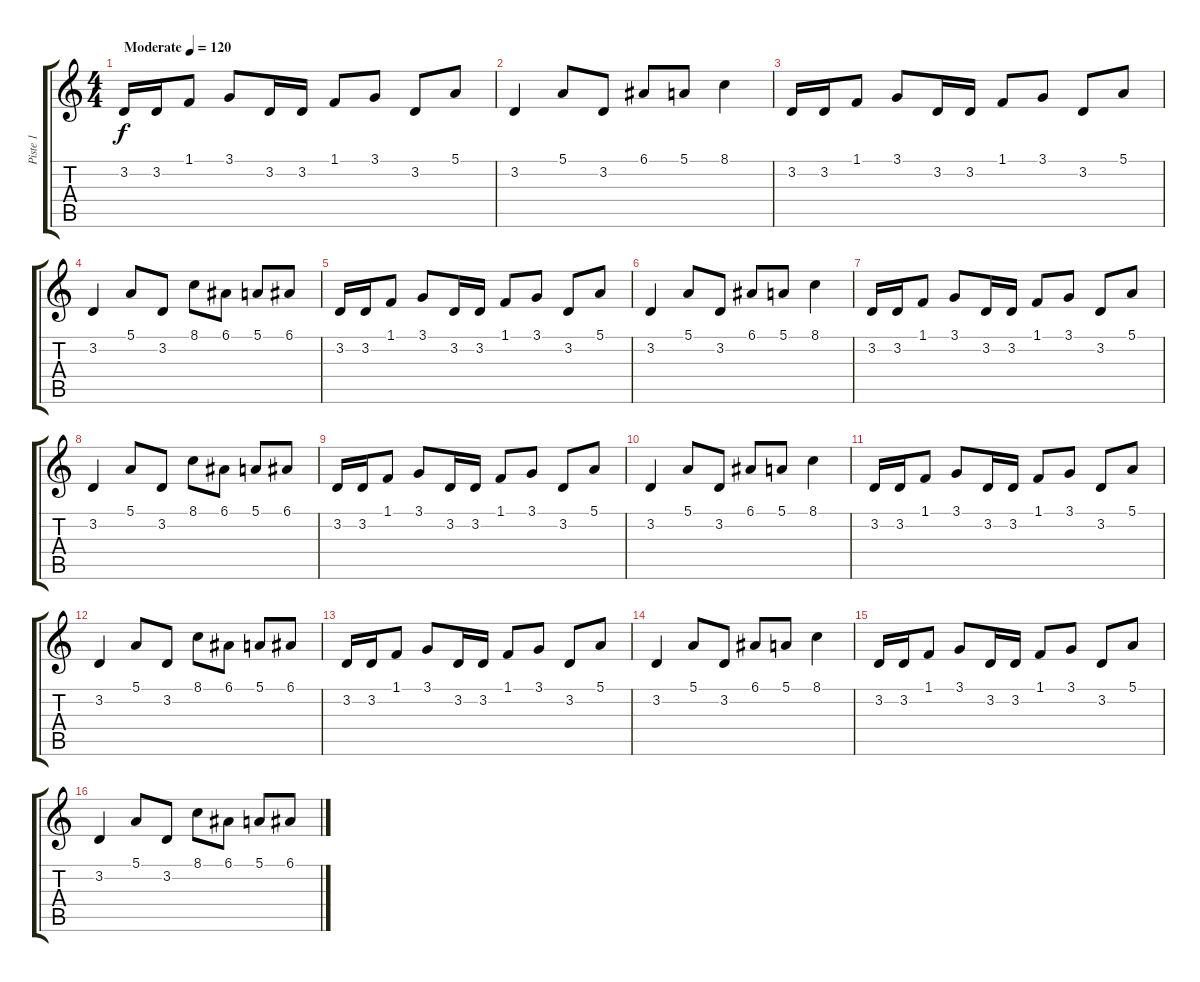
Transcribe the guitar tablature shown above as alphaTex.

\track ("Piste 1" "Piste 1") {instrument lead2sawtooth}
\staff {score tabs}
\tuning (E4 B3 G3 D3 A2 E2) {hide}
\ts (4 4)
\tempo (120 "Moderate")
\clef g2
\ks c
3.2.16{dy f instrument lead2sawtooth} 3.2.16 1.1.8 3.1.8 3.2.16 3.2.16 1.1.8 3.1.8 3.2.8 5.1.8 |
3.2.4 5.1.8 3.2.8 6.1.8 5.1.8 8.1.4 |
3.2.16 3.2.16 1.1.8 3.1.8 3.2.16 3.2.16 1.1.8 3.1.8 3.2.8 5.1.8 |
3.2.4 5.1.8 3.2.8 8.1.8 6.1.8 5.1.8 6.1.8 |
3.2.16 3.2.16 1.1.8 3.1.8 3.2.16 3.2.16 1.1.8 3.1.8 3.2.8 5.1.8 |
3.2.4 5.1.8 3.2.8 6.1.8 5.1.8 8.1.4 |
3.2.16 3.2.16 1.1.8 3.1.8 3.2.16 3.2.16 1.1.8 3.1.8 3.2.8 5.1.8 |
3.2.4 5.1.8 3.2.8 8.1.8 6.1.8 5.1.8 6.1.8 |
3.2.16 3.2.16 1.1.8 3.1.8 3.2.16 3.2.16 1.1.8 3.1.8 3.2.8 5.1.8 |
3.2.4 5.1.8 3.2.8 6.1.8 5.1.8 8.1.4 |
3.2.16 3.2.16 1.1.8 3.1.8 3.2.16 3.2.16 1.1.8 3.1.8 3.2.8 5.1.8 |
3.2.4 5.1.8 3.2.8 8.1.8 6.1.8 5.1.8 6.1.8 |
3.2.16 3.2.16 1.1.8 3.1.8 3.2.16 3.2.16 1.1.8 3.1.8 3.2.8 5.1.8 |
3.2.4 5.1.8 3.2.8 6.1.8 5.1.8 8.1.4 |
3.2.16 3.2.16 1.1.8 3.1.8 3.2.16 3.2.16 1.1.8 3.1.8 3.2.8 5.1.8 |
3.2.4 5.1.8 3.2.8 8.1.8 6.1.8 5.1.8 6.1.8
